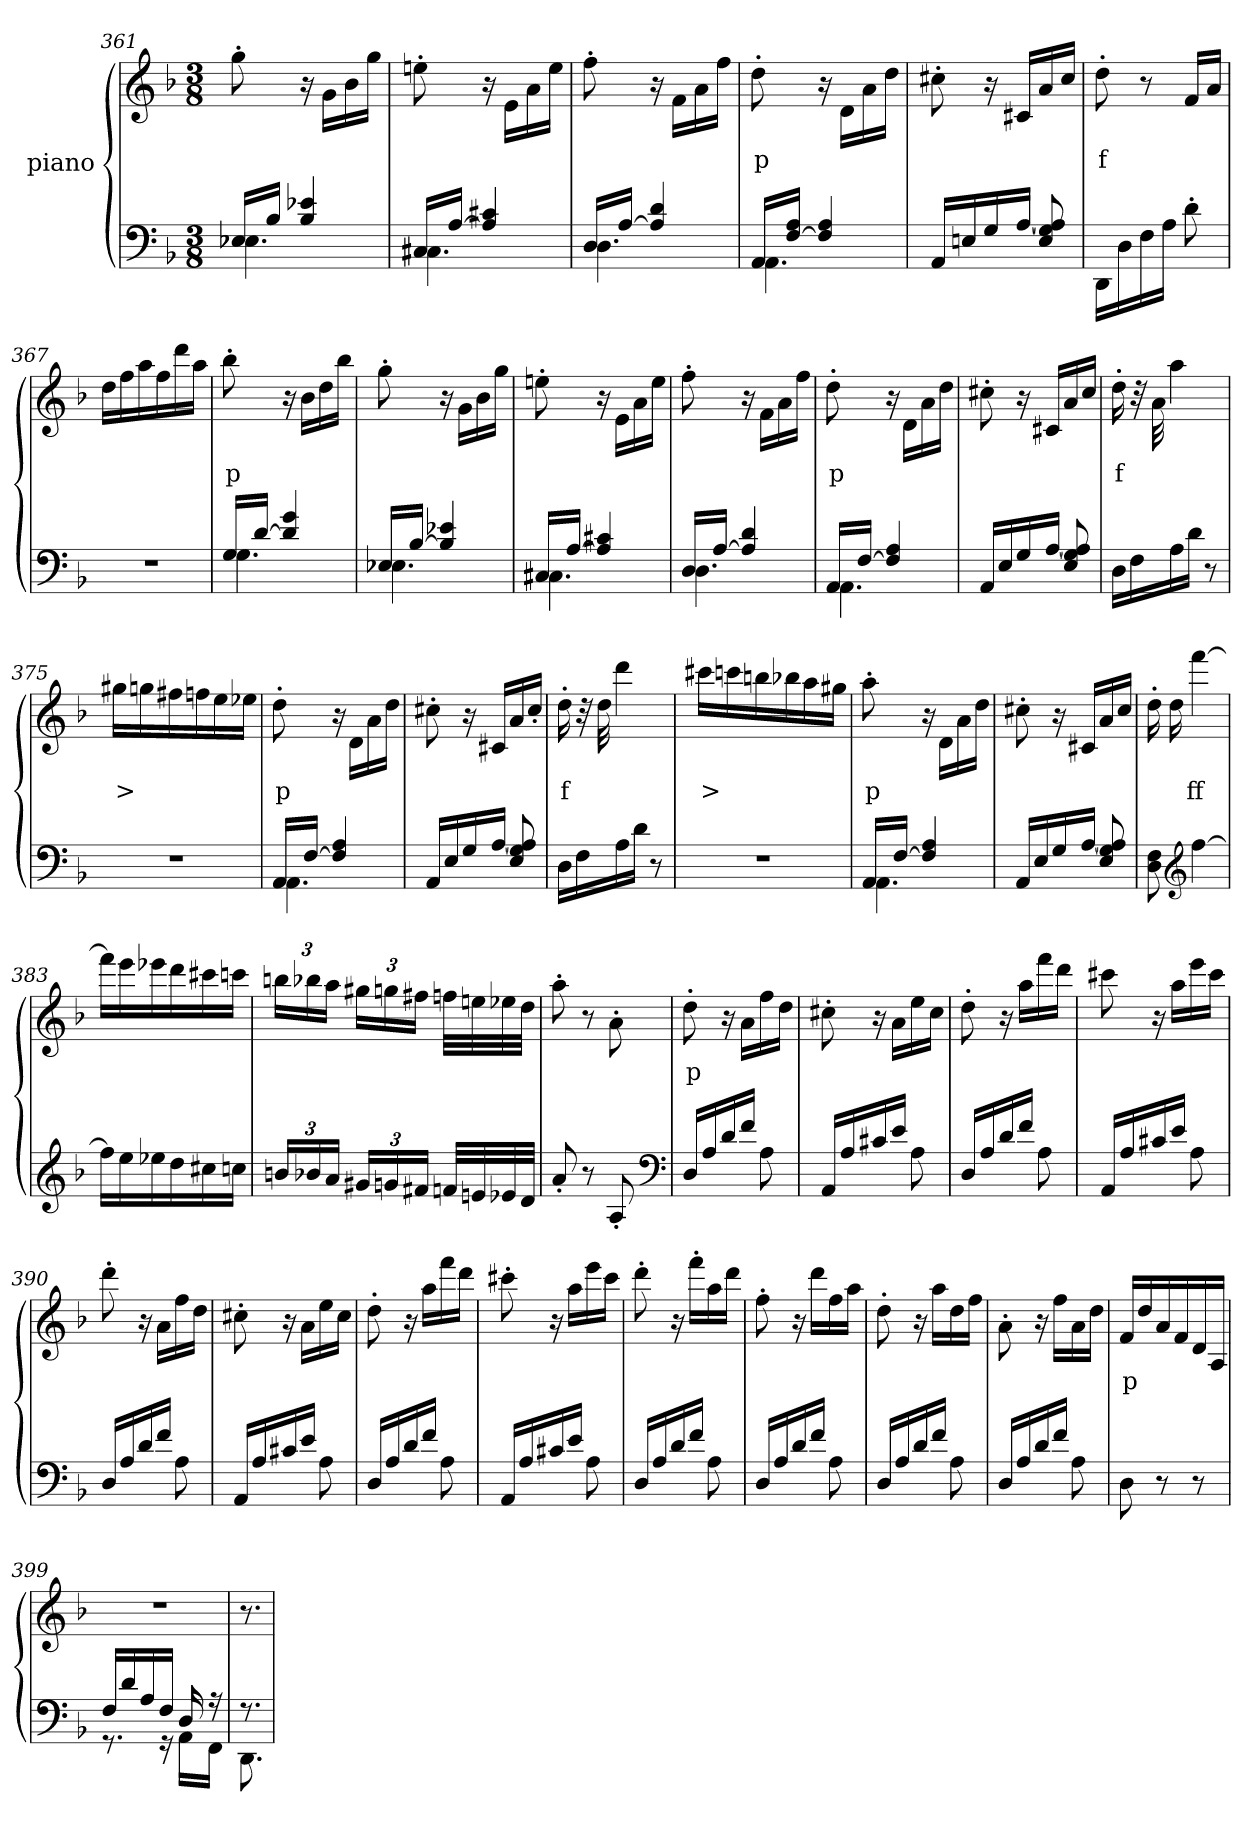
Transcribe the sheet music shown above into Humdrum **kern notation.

**kern	**kern	**text
*part2	*part1	*part1
*staff2	*staff1	*staff1
*	*I"piano	*
*clefF4	*clefG2	*
*k[b-]	*k[b-]	*
*d:	*d:	*
*M3/8	*M3/8	*
=361	=361	=361
*^	*	*
16E-X/LL	4.E-\	8gg'>\	.
16B-/JJ	.	.	.
4B-/ 4e-/	.	16r	.
.	.	16g\LL	.
.	.	16b-\	.
.	.	16gg\JJ	.
=362	=362	=362	=362
16C#X/LL	4.C#\	8een'>\	.
[16A/JJ	.	.	.
4A/] 4c#/	.	16r	.
.	.	16e\LL	.
.	.	16a\	.
.	.	16ee\JJ	.
=363	=363	=363	=363
16D/LL	4.D\	8ff'>\	.
[16A/JJ	.	.	.
4A/] 4d/	.	16r	.
.	.	16f\LL	.
.	.	16a\	.
.	.	16ff\JJ	.
=364	=364	=364	=364
16AA/LL	4.AA\	8dd'>\	p
[16F/ 16A/JJ	.	.	.
4F/] 4A/	.	16r	.
.	.	16d\LL	.
.	.	16a\	.
.	.	16dd\JJ	.
*v	*v	*	*
=365	=365	=365
16AA/LL	8cc#X'>\	.
16En/	.	.
16G/	16r	.
[16A/JJ	16c#/LL	.
8E/ 8G/ 8A/]	16a/	.
.	16cc#/JJ	.
=366	=366	=366
16DD\LL	8dd'>\	f
16D\	.	.
16F\	8r	.
16A\JJ	.	.
8d'>\	16f/LL	.
.	16a/JJ	.
=367	=367	=367
4.r	16dd\LL	.
.	16ff\	.
.	16aa\	.
.	16ff\	.
.	16ddd\	.
.	16aa\JJ	.
=368	=368	=368
*^	*	*
16G/LL	4.G\	8bb-'>\	p
[16d/JJ	.	.	.
4d/] 4g/	.	16r	.
.	.	16b-\LL	.
.	.	16dd\	.
.	.	16bb-\JJ	.
=369	=369	=369	=369
16E-X/LL	4.E-\	8gg'>\	.
[16B-/JJ	.	.	.
4B-/] 4e-/	.	16r	.
.	.	16g\LL	.
.	.	16b-\	.
.	.	16gg\JJ	.
=370	=370	=370	=370
16C#X/LL	4.C#\	8een'>\	.
[16A/JJ	.	.	.
4A/] 4c#/	.	16r	.
.	.	16e\LL	.
.	.	16a\	.
.	.	16ee\JJ	.
=371	=371	=371	=371
16D/LL	4.D\	8ff'>\	.
[16A/JJ	.	.	.
4A/] 4d/	.	16r	.
.	.	16f\LL	.
.	.	16a\	.
.	.	16ff\JJ	.
=372	=372	=372	=372
16AA/LL	4.AA\	8dd'>\	p
[16F/JJ	.	.	.
4F/] 4A/	.	16r	.
.	.	16d\LL	.
.	.	16a\	.
.	.	16dd\JJ	.
*v	*v	*	*
=373	=373	=373
16AA/LL	8cc#X'>\	.
16E/	.	.
16G/	16r	.
[16A/JJ	16c#/LL	.
8E/ 8G/ 8A/]	16a/	.
.	16cc#/JJ	.
=374	=374	=374
16D\LL	16dd'>\	f
16F\	32r	.
.	32a\	.
16A\	4aa\	.
16d\JJ	.	.
8r	.	.
=375	=375	=375
4.r	16gg#X\LL	>
.	16ggn\	.
.	16ff#X\	.
.	16ffn\	.
.	16ee\	.
.	16ee-X\JJ	.
=376	=376	=376
*^	*	*
16AA/LL	4.AA\	8dd'>\	p
[16F/JJ	.	.	.
4F/] 4A/	.	16r	.
.	.	16d\LL	.
.	.	16a\	.
.	.	16dd\JJ	.
*v	*v	*	*
=377	=377	=377
16AA/LL	8cc#X'>\	.
16E/	.	.
16G/	16r	.
[16A/JJ	16c#/LL	.
8E/ 8G/ 8A/]	16a/	.
.	16cc#'>/JJ	.
=378	=378	=378
16D\LL	16dd'>\	f
16F\	32r	.
.	32dd\	.
16A\	4ddd\	.
16d\JJ	.	.
8r	.	.
=379	=379	=379
4.r	16ccc#X\LL	>
.	16cccn\	.
.	16bbn\	.
.	16bb-X\	.
.	16aa\	.
.	16gg#X\JJ	.
=380	=380	=380
*^	*	*
16AA/LL	4.AA\	8aa'>\	p
[16F/JJ	.	.	.
4F/] 4A/	.	16r	.
.	.	16d\LL	.
.	.	16a\	.
.	.	16dd\JJ	.
*v	*v	*	*
=381	=381	=381
16AA/LL	8cc#X'>\	.
16E/	.	.
16G/	16r	.
[16A/JJ	16c#/LL	.
8E/ 8G/ 8A/]	16a/	.
.	16cc#/JJ	.
=382	=382	=382
8D\ 8F\	16dd'>\	.
.	16dd\	.
*clefG2	*	*
[4ff\	[4fff\	ff
=383	=383	=383
16ff\LL]	16fff\LL]	.
16ee\	16eee\	.
16ee-X\	16eee-X\	.
16dd\	16ddd\	.
16cc#X\	16ccc#X\	.
16ccn\JJ	16cccn\JJ	.
=384	=384	=384
24bn/LL	24bbn\LL	.
24b-X/	24bb-X\	.
24a/JJ	24aa\JJ	.
24g#X/LL	24gg#X\LL	.
24gn/	24ggn\	.
24f#X/JJ	24ff#X\JJ	.
32fn/LLL	32ffn\LLL	.
32en/	32een\	.
32e-X/	32ee-X\	.
32d/JJJ	32dd\JJJ	.
=385	=385	=385
8a'>/	8aa'>\	.
8r	8r	.
8A'>/	8a'>\	.
*clefF4	*	*
=386	=386	=386
16D/LL	8dd'>\	p
16A/	.	.
16d/	16r	.
16f/JJ	16a\LL	.
8A\	16ff\	.
.	16dd\JJ	.
=387	=387	=387
16AA/LL	8cc#X'>\	.
16A/	.	.
16c#X/	16r	.
16e/JJ	16a\LL	.
8A\	16ee\	.
.	16cc#\JJ	.
=388	=388	=388
16D/LL	8dd'>\	.
16A/	.	.
16d/	16r	.
16f/JJ	16aa\LL	.
8A\	16fff\	.
.	16ddd\JJ	.
=389	=389	=389
16AA/LL	8ccc#X\	.
16A/	.	.
16c#X/	16r	.
16e/JJ	16aa\LL	.
8A\	16eee\	.
.	16ccc#\JJ	.
=390	=390	=390
16D/LL	8ddd'>\	.
16A/	.	.
16d/	16r	.
16f/JJ	16a\LL	.
8A\	16ff\	.
.	16dd\JJ	.
=391	=391	=391
16AA/LL	8cc#X'>\	.
16A/	.	.
16c#X/	16r	.
16e/JJ	16a\LL	.
8A\	16ee\	.
.	16cc#\JJ	.
=392	=392	=392
16D/LL	8dd'>\	.
16A/	.	.
16d/	16r	.
16f/JJ	16aa\LL	.
8A\	16fff\	.
.	16ddd\JJ	.
=393	=393	=393
16AA/LL	8ccc#X'>\	.
16A/	.	.
16c#X/	16r	.
16e/JJ	16aa\LL	.
8A\	16eee\	.
.	16ccc#\JJ	.
=394	=394	=394
16D/LL	8ddd'>\	.
16A/	.	.
16d/	16r	.
16f/JJ	16fff'>\LL	.
8A\	16aa\	.
.	16ddd\JJ	.
=395	=395	=395
16D/LL	8ff'>\	.
16A/	.	.
16d/	16r	.
16f/JJ	16ddd\LL	.
8A\	16ff\	.
.	16aa\JJ	.
=396	=396	=396
16D/LL	8dd'>\	.
16A/	.	.
16d/	16r	.
16f/JJ	16aa\LL	.
8A\	16dd\	.
.	16ff\JJ	.
=397	=397	=397
16D/LL	8a'>\	.
16A/	.	.
16d/	16r	.
16f/JJ	16ff\LL	.
8A\	16a\	.
.	16dd\JJ	.
=398	=398	=398
8D\	16f/LL	p
.	16dd/	.
8r	16a/	.
.	16f/	.
8r	16d/	.
.	16A/JJ	.
=399	=399	=399
*^	*	*
16F/LL	8.r	4.r	.
16d/	.	.	.
16A/	.	.	.
16F/JJ	16r	.	.
16D/	16AA\LL	.	.
16r	16FF\JJ	.	.
=400	=400	=400	=400
8.r	8.DD\	8.r	.
*v	*v	*	*
=	=	=
*-	*-	*-
